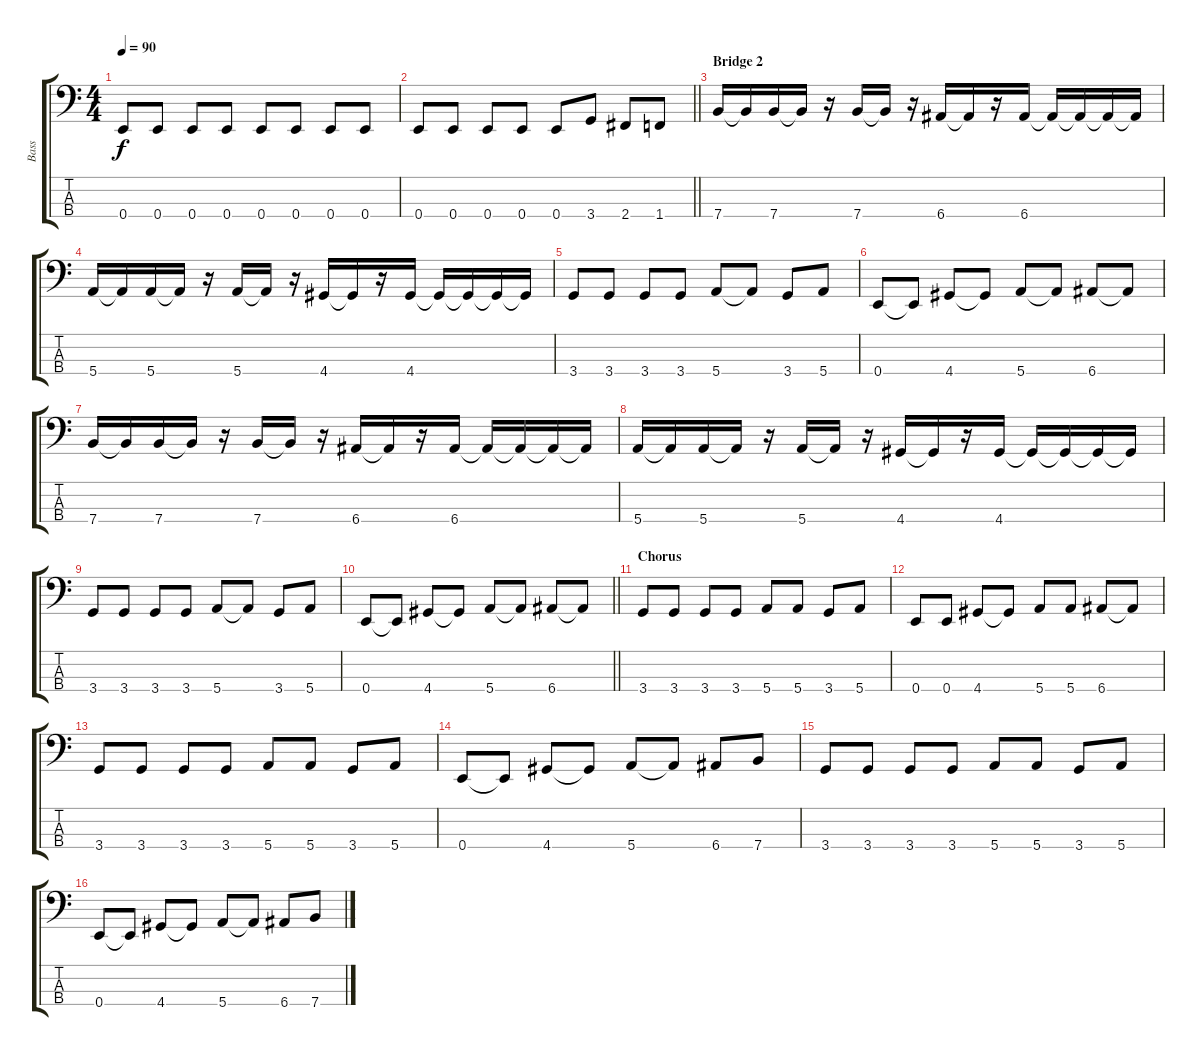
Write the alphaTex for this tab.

\track ("Bass" "Bass") {instrument electricbassfinger}
\staff {score tabs}
\tuning (G2 D2 A1 E1) {hide}
\ts (4 4)
\tempo 90
\clef f4
\ks c
0.4.8{dy f} 0.4.8 0.4.8 0.4.8 0.4.8 0.4.8 0.4.8 0.4.8 |
\barLineRight lightlight
0.4.8 0.4.8 0.4.8 0.4.8 0.4.8 3.4.8 2.4.8 1.4.8 |
\section ("" "Bridge 2")
7.4.16 7.4{t}.16 7.4.16 7.4{t}.16 r.16 7.4.16 7.4{t}.16 r.16 6.4.16 6.4{t}.16 r.16 6.4.16 6.4{t}.16 6.4{t}.16 6.4{t}.16 6.4{t}.16 |
5.4.16 5.4{t}.16 5.4.16 5.4{t}.16 r.16 5.4.16 5.4{t}.16 r.16 4.4.16 4.4{t}.16 r.16 4.4.16 4.4{t}.16 4.4{t}.16 4.4{t}.16 4.4{t}.16 |
3.4.8 3.4.8 3.4.8 3.4.8 5.4.8 5.4{t}.8 3.4.8 5.4.8 |
0.4.8 0.4{t}.8 4.4.8 4.4{t}.8 5.4.8 5.4{t}.8 6.4.8 6.4{t}.8 |
7.4.16 7.4{t}.16 7.4.16 7.4{t}.16 r.16 7.4.16 7.4{t}.16 r.16 6.4.16 6.4{t}.16 r.16 6.4.16 6.4{t}.16 6.4{t}.16 6.4{t}.16 6.4{t}.16 |
5.4.16 5.4{t}.16 5.4.16 5.4{t}.16 r.16 5.4.16 5.4{t}.16 r.16 4.4.16 4.4{t}.16 r.16 4.4.16 4.4{t}.16 4.4{t}.16 4.4{t}.16 4.4{t}.16 |
3.4.8 3.4.8 3.4.8 3.4.8 5.4.8 5.4{t}.8 3.4.8 5.4.8 |
\barLineRight lightlight
0.4.8 0.4{t}.8 4.4.8 4.4{t}.8 5.4.8 5.4{t}.8 6.4.8 6.4{t}.8 |
\section ("" "Chorus")
3.4.8 3.4.8 3.4.8 3.4.8 5.4.8 5.4.8 3.4.8 5.4.8 |
0.4.8 0.4.8 4.4.8 4.4{t}.8 5.4.8 5.4.8 6.4.8 6.4{t}.8 |
3.4.8 3.4.8 3.4.8 3.4.8 5.4.8 5.4.8 3.4.8 5.4.8 |
0.4.8 0.4{t}.8 4.4.8 4.4{t}.8 5.4.8 5.4{t}.8 6.4.8 7.4.8 |
3.4.8 3.4.8 3.4.8 3.4.8 5.4.8 5.4.8 3.4.8 5.4.8 |
0.4.8 0.4{t}.8 4.4.8 4.4{t}.8 5.4.8 5.4{t}.8 6.4.8 7.4.8
